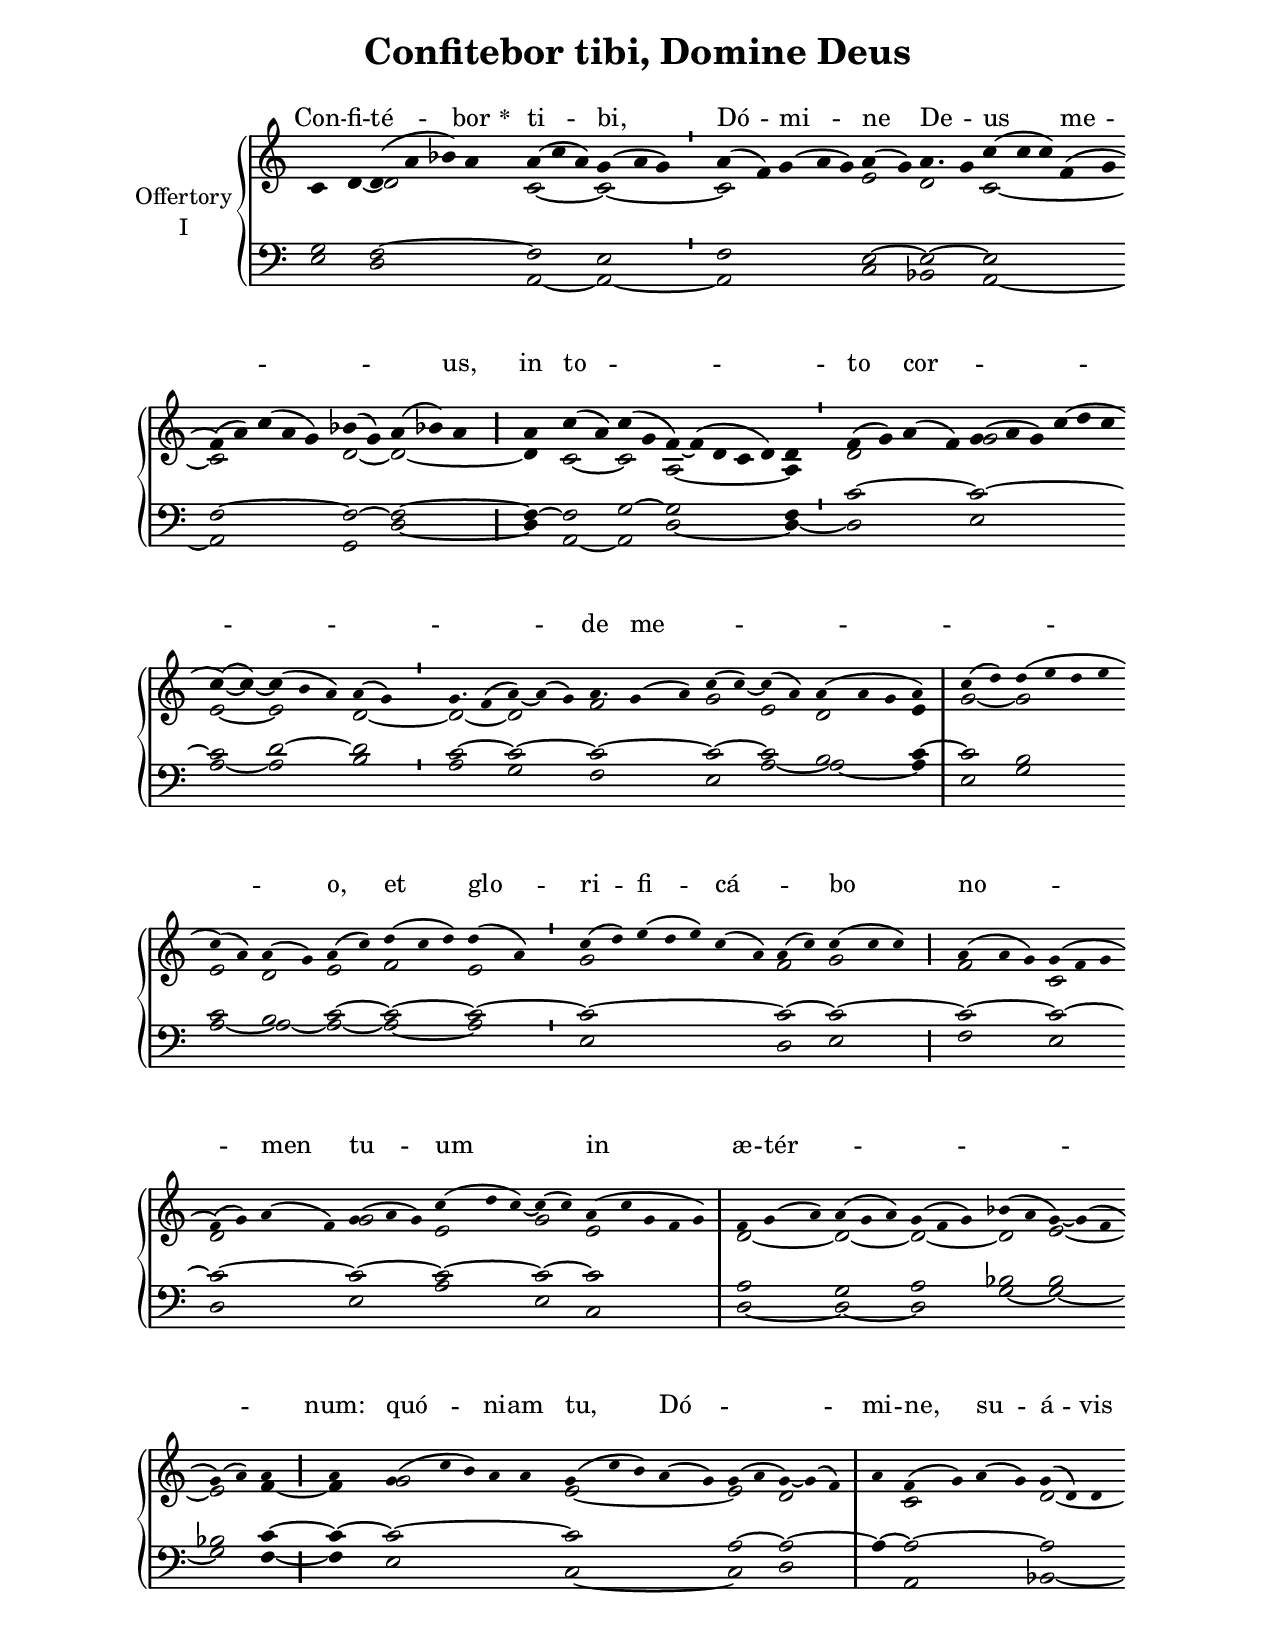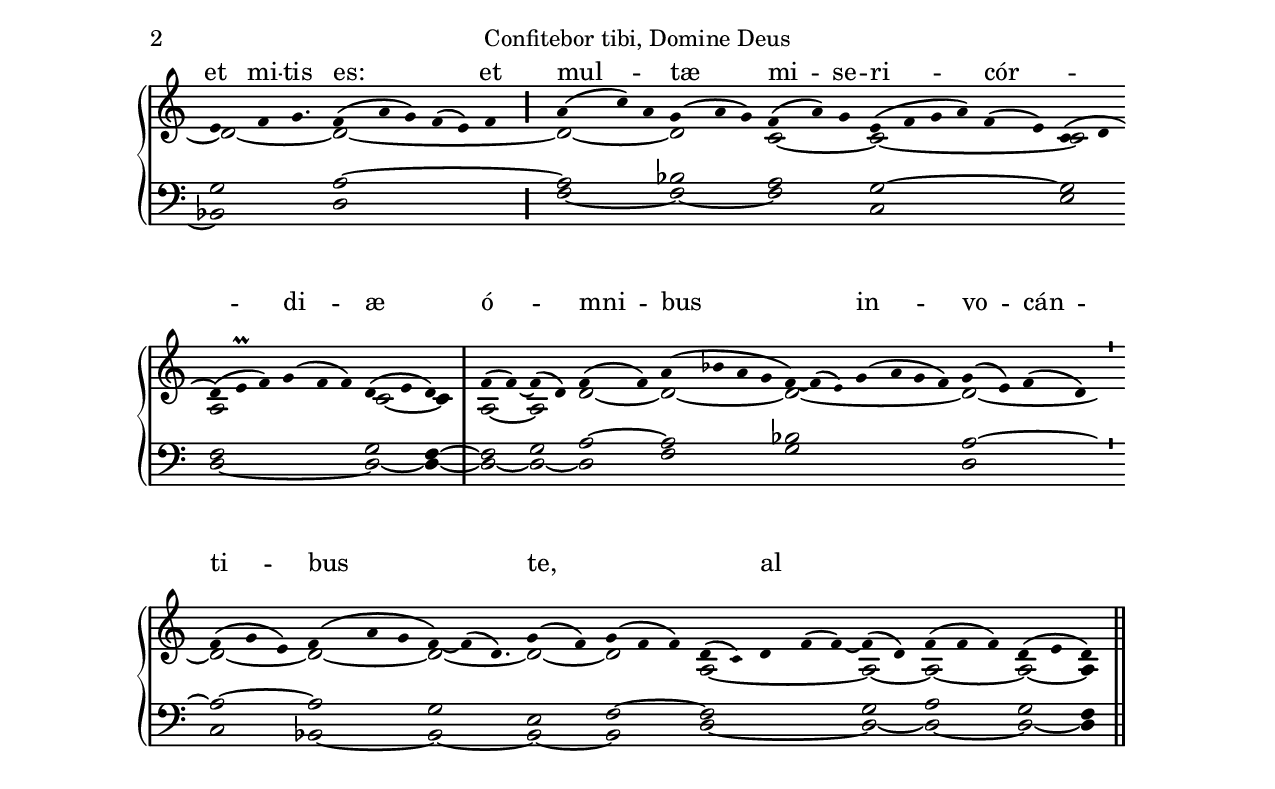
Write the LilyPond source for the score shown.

\version "2.18"
\include "gregorian.ly"
\include "noh2.ily"


%Page reference: page i.96
%(volume.page)

global = {
 \key d \dorian
 \cadenzaOn 
}

\header {
  title = \markup \center-column {"Confitebor tibi, Domine Deus" \vspace #1 }
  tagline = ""
  composer = ""
}

\paper {
 #(include-special-characters)
  oddHeaderMarkup = \markup \fill-line {
    \line {}
    \center-column {
      \on-the-fly #first-page     " "
      \on-the-fly #not-first-page "Confitebor tibi, Domine Deus"
    }
    \line { \on-the-fly #print-page-number-check-first \fromproperty #'page:page-number-string }
  }
  evenHeaderMarkup = \markup \fill-line {
    \line { \on-the-fly #print-page-number-check-first \fromproperty #'page:page-number-string }
    \center-column { "Confitebor tibi, Domine Deus" }
    \line {}
  }
}

chantText = \lyricmode {
Con -- fi -- té -- bor 
\set stanza = " * " ti -- bi, Dó -- mi -- ne De -- _ us me -- _ _ _ us, 
in to -- _ _ to cor -- _ _ _ _ _ de me -- _ _ _ _ _ o, 
et glo -- ri -- fi -- cá -- _ bo no -- _ men tu -- um 
in æ -- tér -- _ _ _ _ num: 
quó -- ni -- am tu, Dó -- _ mi -- ne, 
su -- á -- vis et mi -- tis es: _ 
et mul -- _ tæ mi -- se -- ri -- cór -- _ di -- æ 
ó -- mni -- bus in -- vo -- cán -- ti -- bus te, _ _ 
al -- _ _ _ _ le -- _ _ _ _ _ _ _ lú -- ia. _ _ _ _ }

chantMusic = {
\tieDown   c'4 d'4  d'4 ( a'4 bes'4) a'4  a'4 ( c''4 a'4) g'4 ( a'4 g'4) \divisioMinima
 a'4 ( f'4) g'4 ( a'4 g'4) a'4 ( g'4) a'4. g'4 c''4 ( c''4 c''4) f'4 ( g'4 \forceBreak
)  f'4 ( a'4) c''4 ( a'4 g'4) bes'4 ( g'4) a'4 ( bes'4) a'4 \divisioMaior
 a'4 c''4 ( a'4) c''4 ( g'4 f'4) ~ f'4 ( d'4 c'4 d'4) d'4 \divisioMinima
 f'4 ( g'4) a'4 ( f'4) g'4 ( a'4 g'4) c''4 ( d''4 c''4 \forceBreak
) ~ c''4 ( c''4) ~ c''4 ( \tiny b' a' 4) a'4 ( g'4) \divisioMinima
 g'4. f'4 ( a'4) ~ a'4 ( g'4) a'4. g'4 ( a'4) c''4 ( c''4) ~ c''4 ( a'4) a'4 ( a'4 g'4 a'4) \divisioMaxima
 c''4 ( d''4) d''4 ( e''4 d''4 e''4 \forceBreak
) c''4 ( a'4) a'4 ( g'4) a'4 ( c''4) d''4 ( c''4 d''4) d''4 ( a'4) \divisioMinima
 c''4 ( d''4) e''4 ( d''4 e''4) c''4 ( a'4) a'4 ( c''4) c''4 ( c''4 c''4) \divisioMaior
 a'4 ( a'4 g'4) g'4 ( f'4 g'4 \forceBreak
) f'4 ( g'4) a'4 ( f'4) g'4 ( a'4 g'4) c''4 ( d''4 c''4) ~ c''4 ( c''4) a'4 ( c''4 g'4 f'4 g'4) \divisioMaxima
 f'4 g'4 ( a'4) a'4 ( g'4 a'4) g'4 ( f'4 g'4)  bes'4 ( a'4 g'4) ~ g'4 ( f'4 \forceBreak
) g'4 ( a'4) a'4 \divisioMaior
 a'4 g'4 ( c''4 b'4) a'4 a'4 g'4 ( c''4 b'4) a'4 ( g'4) g'4 ( a'4 g'4) ~ g'4 ( f'4) \divisioMaxima
 a'4 f'4 ( g'4) a'4 ( g'4) g'4 ( d'4) d'4 \forceBreak
 e'4 f'4 g'4. f'4 ( a'4 g'4) f'4 ( e'4) f'4 \divisioMaior
 a'4 ( c''4) a'4 g'4 ( a'4 g'4) f'4 ( a'4) g'4 e'4 ( f'4 g'4 a'4) f'4 ( e'4) c'4 ( d'4 \forceBreak
) d'4 ( e'\prall f'4) g'4 ( f'4 f'4) d'4 ( e'4 d'4) \divisioMaxima
 f'4 ( f'4) ~ f'4 ( d'4) f'4 ( f'4)  a'4 ( bes'4 a'4 g'4 f'4) ~ f'4 ( \once \tweak #'font-size #-4 e' ) g'4 ( a'4 g'4 f'4) g'4 ( e'4) f'4 ( d'4) \divisioMinima \forceBreak

 f'4 ( g'4 e'4) f'4 ( a'4 g'4 f'4) ~ f'4 ( d'4.) g'4 ( f'4) g'4 ( f'4 f'4) d'4 ( \once \tweak #'font-size #-4 c' ) d'4 f'4 ( f'4) ~ f'4 ( d'4) f'4 ( f'4 f'4) d'4 ( e'4 d'4) \finalis

}

altoMusic = {
r4 d'4 ~ d'2*4/2 c'2*3/2 ~ c'2*3/2 ~ \divisioMinima
c'2*5/2 e'2 d'2*5/4 c'2*5/2 ~ c'2*5/2 d'2 ~ d'2*3/2 ~ \divisioMaior
d'4 c'2 ~ c'2 a2*5/2 ~ a4 \divisioMinima
d'2*4/2 g'2*6/2 e'2 ~ e'2*3/2 d'2 ~ \divisioMinima
d'2*5/4 ~ d'2*3/2 f'2*7/4 g'2 e'2 d'2*3/2 e'4 \divisioMaxima
g'2 ~ g'2*4/2 e'2 d'2 e'2 f'2*3/2 e'2 \divisioMinima
g'2*7/2 f'2 g'2*3/2 \divisioMaior
f'2*3/2 c'2*3/2 d'2*4/2 g'2*3/2 e'2*3/2 g'2 e'2*5/2 \divisioMaxima
d'2*3/2 ~ d'2*3/2 ~ d'2*3/2 ~ d'2 e'2*3/2 ~ e'2 f'4 ~ \divisioMaior
f'4 g'2*5/2 e'2*5/2 ~ e'2 d'2*3/2 \divisioMaxima
r4 c'2*4/2 d'2*3/2 ~ d'2*7/4 ~ d'2*6/2 ~ \divisioMaior
d'2*3/2 ~ d'2*3/2 c'2*3/2 ~ c'2*6/2 ~ c'2 a2*6/2 c'2 ~ c'4 \divisioMaxima
a2 ~ a2 d'2 ~ d'2*4/2 ~ d'2*7/2 ~ d'2*4/2 ~ \divisioMinima
d'2*3/2 ~ d'2*3/2 ~ d'2*7/4 ~ d'2 ~ d'2*3/2 a2*5/2 ~ a2 ~ a2*3/2 ~ a2 ~ a4 \finalis
}

tenorMusic = {
g2 f2*4/2 ~ f2*3/2 e2*3/2 \divisioMinima
f2*5/2 e2 ~ e2*5/4 ~ e2*5/2 f2*5/2 ~ f2 ~ f2*3/2 ~ \divisioMaior
f4 ~ f2 g2 ~ g2*5/2 f4 \divisioMinima
c'2*4/2 ~ c'2*6/2 ~ c'2 d'2*3/2 ~ d'2 \divisioMinima
c'2*5/4 ~ c'2*3/2 ~ c'2*7/4 ~ c'2 ~ c'2 b2*3/2 c'4 ~ \divisioMaxima
c'2 b2*4/2 c'2 b2 c'2 ~ c'2*3/2 ~ c'2 ~ \divisioMinima
c'2*7/2 ~ c'2 ~ c'2*3/2 ~ \divisioMaior
c'2*3/2 ~ c'2*3/2 ~ c'2*4/2 ~ c'2*3/2 ~ c'2*3/2 ~ c'2 ~ c'2*5/2 \divisioMaxima
a2*3/2 g2*3/2 a2*3/2 bes2 b2*3/2 bes2 c'4 ~ \divisioMaior
c'4 ~ c'2*5/2 ~ c'2*5/2 a2 ~ a2*3/2 ~ \divisioMaxima
a4 ~ a2*4/2 ~ a2*3/2 g2*7/4 a2*6/2 ~ \divisioMaior
a2*3/2 bes2*3/2 a2*3/2 g2*6/2 ~ g2 f2*6/2 g2 f4 ~ \divisioMaxima
f2 g2 a2 ~ a2*4/2 bes2*7/2 a2*4/2 ~ \divisioMinima
a2*3/2 ~ a2*3/2 g2*7/4 e2 f2*3/2 ~ f2*5/2 g2 a2*3/2 g2 f4 \finalis
}

bassMusic = {
e2 d2*4/2 a,2*3/2 ~ a,2*3/2 ~ \divisioMinima
a,2*5/2 c2 bes,2*5/4 a,2*5/2 ~ a,2*5/2 g,2 d2*3/2 ~ \divisioMaior
d4 a,2 ~ a,2 d2*5/2 ~ d4 ~ \divisioMinima
d2*4/2 e2*6/2 a2 ~ a2*3/2 b2 \divisioMinima
a2*5/4 g2*3/2 f2*7/4 e2 a2 ~ a2*3/2 ~ a4 \divisioMaxima
e2 g2*4/2 a2 ~ a2 ~ a2 ~ a2*3/2 ~ a2 \divisioMinima
e2*7/2 d2 e2*3/2 \divisioMaior
f2*3/2 e2*3/2 d2*4/2 e2*3/2 a2*3/2 e2 c2*5/2 \divisioMaxima
d2*3/2 ~ d2*3/2 ~ d2*3/2 g2 ~ g2*3/2 ~ g2 f4 ~ \divisioMaior
f4 e2*5/2 c2*5/2 ~ c2 d2*3/2 \divisioMaxima
r4 a,2*4/2 bes,2*3/2 ~ bes,2*7/4 d2*6/2 \divisioMaior
f2*3/2 ~ f2*3/2 ~ f2*3/2 c2*6/2 e2 d2*6/2 ~ d2 ~ d4 ~ \divisioMaxima
d2 ~ d2 ~ d2 f2*4/2 g2*7/2 d2*4/2 \divisioMinima
c2*3/2 bes,2*3/2 ~ bes,2*7/4 ~ bes,2 ~ bes,2*3/2 d2*5/2 ~ d2 ~ d2*3/2 ~ d2 ~ d4 \finalis
}

voiceLines = {
\voiceLineStyle


}

\score{
  <<
    \new GrandStaff <<
      \set GrandStaff.autoBeaming = ##f
      \set GrandStaff.instrumentName = \markup \center-column {
        "Offertory"
        "I"
      }
      \new Staff = up <<
        \new Voice = "chant" {
          \voiceOne \global \chantMusic
        }
        \new Voice {
          \voiceTwo \global \altoMusic
        }
      >>

      \new Staff = down <<
        \clef bass
        \new Voice {
          \voiceOne \global \tenorMusic
        }
        \new Voice {
          \voiceTwo \global \bassMusic
        }
	\new Voice {
        \voiceThree \global \voiceLines
        }
      >>
    >>
    \new Lyrics \lyricsto chant {
      \chantText
    }
  >>
  \layout{
  }
  \midi{
    \tempo 4 = 125
  }
}
